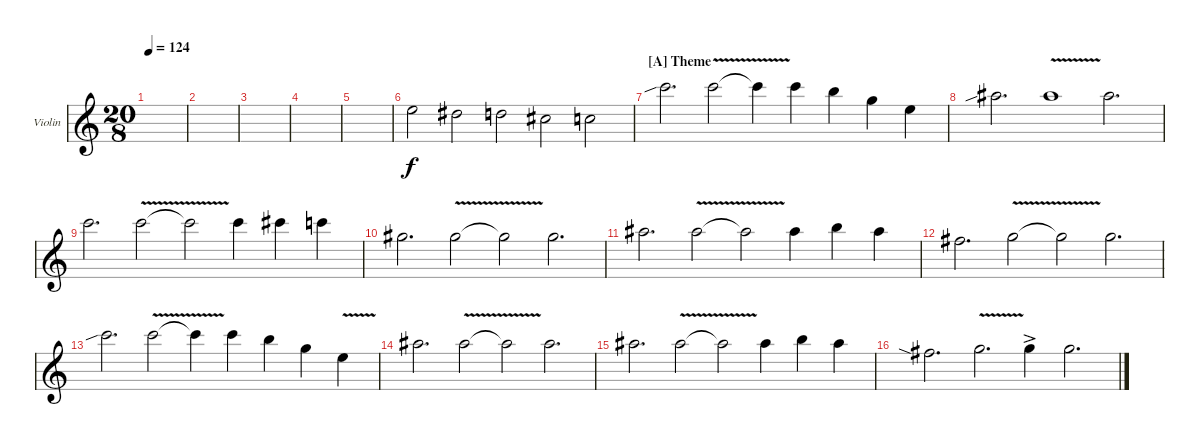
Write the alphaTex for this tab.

\bracketExtendMode groupsimilarinstruments
\firstSystemTrackNameOrientation horizontal
\otherSystemsTrackNameOrientation horizontal
\track ("Violin" "Violin") {instrument violin}
\staff {score}
\tuning (E5 A4 D4 E3)
\ts (20 8)
\tempo 124
\clef g2
\ks c
|
|
|
|
|
7.2.2 6.2.2 5.2.2 4.2.2 3.2.2 |
\section ("A" "Theme")
8.1{sib}.2{d} 8.1{v}.2 8.1{t}.4 8.1.4 7.1.4 10.2.4 7.2.4 |
6.1{sib}.2{d} 6.1{v}.1 6.1.2{d} |
8.1.2{d} 8.1{v}.2 8.1{t}.2 8.1.4 9.1.4 8.1.4 |
11.2.2{d} 11.2{v}.2 11.2{t}.2 11.2.2{d} |
13.2.2{d} 13.2{v}.2 13.2{t}.2 13.2.4 14.2.4 13.2.4 |
9.2.2{d} 10.2{v}.2 10.2{t}.2 10.2.2{d} |
8.1{sib}.2{d} 8.1{v}.2 8.1{t}.4 8.1.4 7.1.4 10.2.4 7.2{v}.4 |
13.2.2{d} 13.2{v}.2 13.2{t}.2 13.2.2{d} |
13.2.2{d} 13.2{v}.2 13.2{t}.2 13.2.4 14.2.4 13.2.4 |
9.2{sia}.2{d} 10.2{v}.2{d} 10.2{ac}.4 10.2.2{d}
